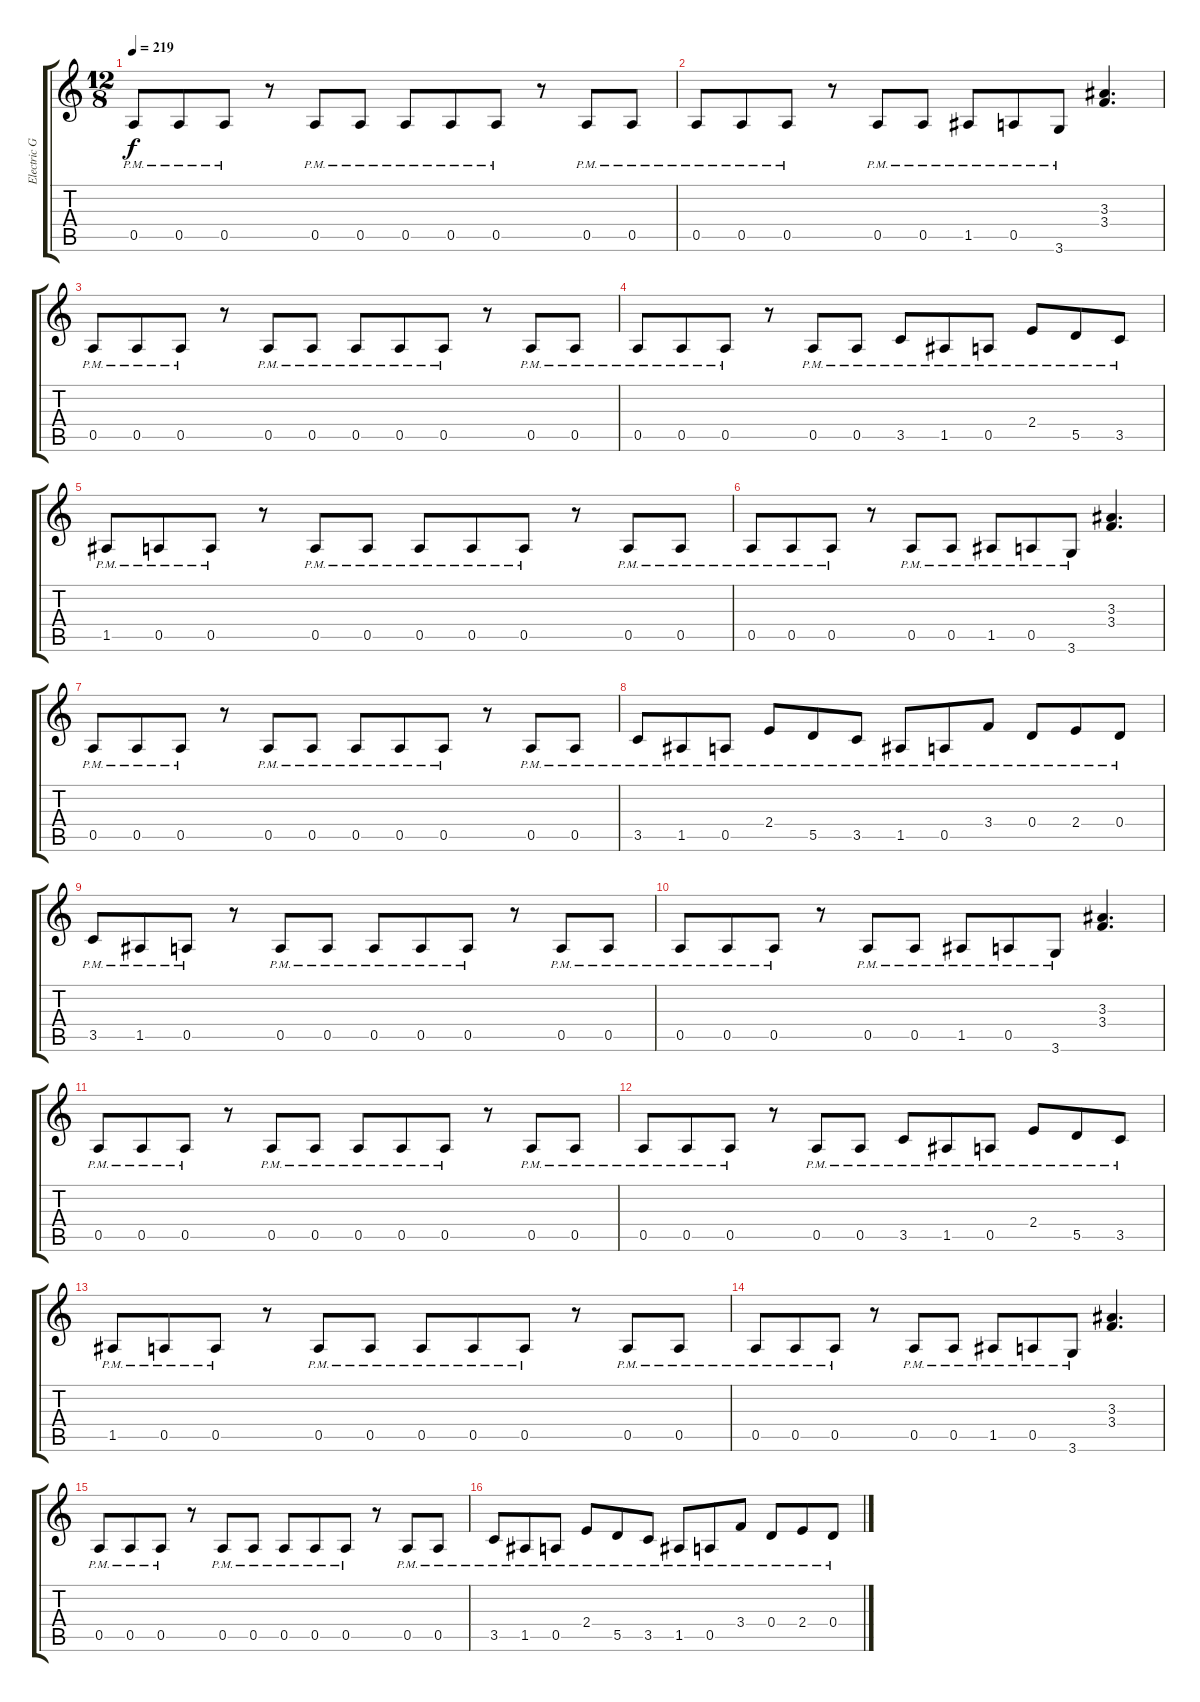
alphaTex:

\track ("Electric Guitar II" "Electric G") {instrument distortionguitar bank 1}
\staff {score tabs}
\tuning (E4 B3 G3 D3 A2 E2) {hide}
\ts (12 8)
\tempo 219
\clef g2
\ks c
0.5{pm}.8{dy f} 0.5{pm}.8 0.5{pm}.8 r.8 0.5{pm}.8 0.5{pm}.8 0.5{pm}.8 0.5{pm}.8 0.5{pm}.8 r.8 0.5{pm}.8 0.5{pm}.8 |
0.5{pm}.8 0.5{pm}.8 0.5{pm}.8 r.8 0.5{pm}.8 0.5{pm}.8 1.5{pm}.8 0.5{pm}.8 3.6{pm}.8 (3.3 3.4).4{d} |
0.5{pm}.8 0.5{pm}.8 0.5{pm}.8 r.8 0.5{pm}.8 0.5{pm}.8 0.5{pm}.8 0.5{pm}.8 0.5{pm}.8 r.8 0.5{pm}.8 0.5{pm}.8 |
0.5{pm}.8 0.5{pm}.8 0.5{pm}.8 r.8 0.5{pm}.8 0.5{pm}.8 3.5{pm}.8 1.5{pm}.8 0.5{pm}.8 2.4{pm}.8 5.5{pm}.8 3.5{pm}.8 |
1.5{pm}.8 0.5{pm}.8 0.5{pm}.8 r.8 0.5{pm}.8 0.5{pm}.8 0.5{pm}.8 0.5{pm}.8 0.5{pm}.8 r.8 0.5{pm}.8 0.5{pm}.8 |
0.5{pm}.8 0.5{pm}.8 0.5{pm}.8 r.8 0.5{pm}.8 0.5{pm}.8 1.5{pm}.8 0.5{pm}.8 3.6{pm}.8 (3.3 3.4).4{d} |
0.5{pm}.8 0.5{pm}.8 0.5{pm}.8 r.8 0.5{pm}.8 0.5{pm}.8 0.5{pm}.8 0.5{pm}.8 0.5{pm}.8 r.8 0.5{pm}.8 0.5{pm}.8 |
3.5{pm}.8 1.5{pm}.8 0.5{pm}.8 2.4{pm}.8 5.5{pm}.8 3.5{pm}.8 1.5{pm}.8 0.5{pm}.8 3.4{pm}.8 0.4{pm}.8 2.4{pm}.8 0.4{pm}.8 |
3.5{pm}.8 1.5{pm}.8 0.5{pm}.8 r.8 0.5{pm}.8 0.5{pm}.8 0.5{pm}.8 0.5{pm}.8 0.5{pm}.8 r.8 0.5{pm}.8 0.5{pm}.8 |
0.5{pm}.8 0.5{pm}.8 0.5{pm}.8 r.8 0.5{pm}.8 0.5{pm}.8 1.5{pm}.8 0.5{pm}.8 3.6{pm}.8 (3.3 3.4).4{d} |
0.5{pm}.8 0.5{pm}.8 0.5{pm}.8 r.8 0.5{pm}.8 0.5{pm}.8 0.5{pm}.8 0.5{pm}.8 0.5{pm}.8 r.8 0.5{pm}.8 0.5{pm}.8 |
0.5{pm}.8 0.5{pm}.8 0.5{pm}.8 r.8 0.5{pm}.8 0.5{pm}.8 3.5{pm}.8 1.5{pm}.8 0.5{pm}.8 2.4{pm}.8 5.5{pm}.8 3.5{pm}.8 |
1.5{pm}.8 0.5{pm}.8 0.5{pm}.8 r.8 0.5{pm}.8 0.5{pm}.8 0.5{pm}.8 0.5{pm}.8 0.5{pm}.8 r.8 0.5{pm}.8 0.5{pm}.8 |
0.5{pm}.8 0.5{pm}.8 0.5{pm}.8 r.8 0.5{pm}.8 0.5{pm}.8 1.5{pm}.8 0.5{pm}.8 3.6{pm}.8 (3.3 3.4).4{d} |
0.5{pm}.8 0.5{pm}.8 0.5{pm}.8 r.8 0.5{pm}.8 0.5{pm}.8 0.5{pm}.8 0.5{pm}.8 0.5{pm}.8 r.8 0.5{pm}.8 0.5{pm}.8 |
3.5{pm}.8 1.5{pm}.8 0.5{pm}.8 2.4{pm}.8 5.5{pm}.8 3.5{pm}.8 1.5{pm}.8 0.5{pm}.8 3.4{pm}.8 0.4{pm}.8 2.4{pm}.8 0.4{pm}.8
